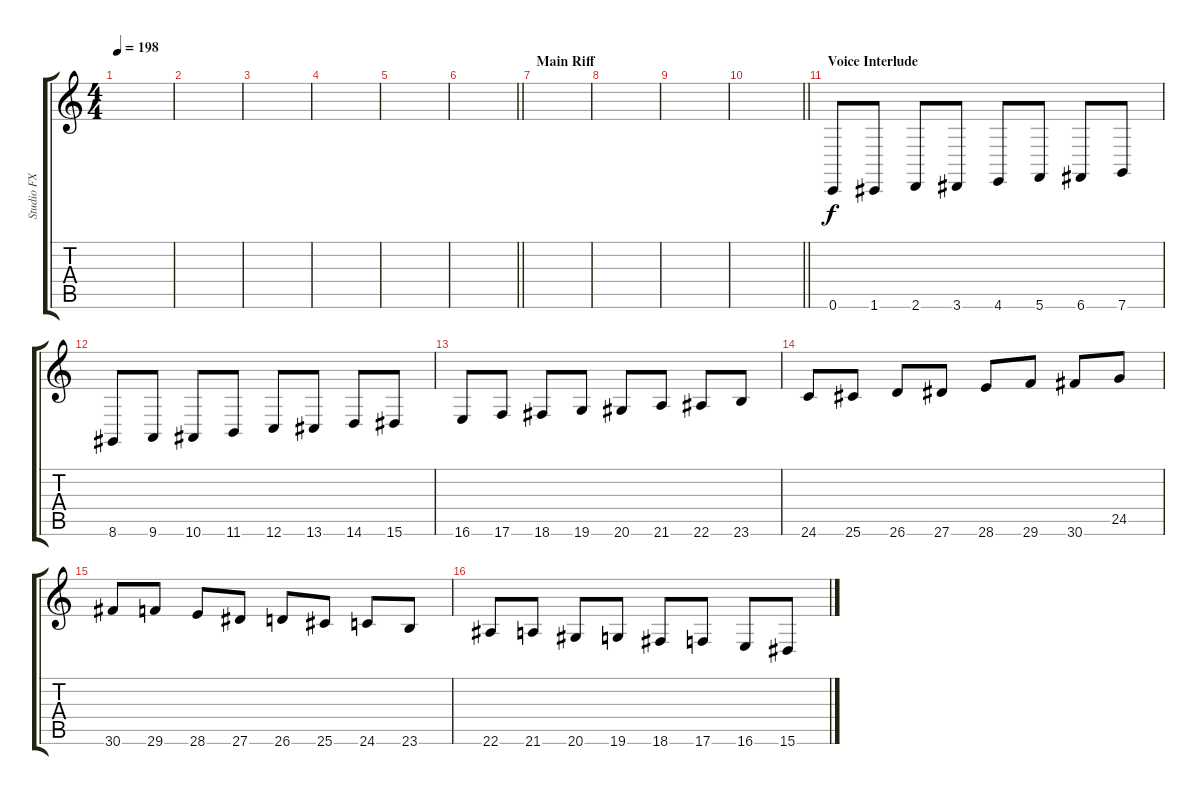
\track ("Studio FX" "Studio FX") {instrument panflute}
\staff {score tabs}
\tuning (D4 A3 F3 C3 G2 C2) {hide}
\ts (4 4)
\tempo 198
\clef g2
\ks c
|
|
|
|
|
\barLineRight lightlight
|
\section ("" "Main Riff")
|
|
|
\barLineRight lightlight
|
\section ("" "Voice Interlude")
0.6.8 1.6.8 2.6.8 3.6.8 4.6.8 5.6.8 6.6.8 7.6.8 |
8.6.8 9.6.8 10.6.8 11.6.8 12.6.8 13.6.8 14.6.8 15.6.8 |
16.6.8 17.6.8 18.6.8 19.6.8 20.6.8 21.6.8 22.6.8 23.6.8 |
24.6.8 25.6.8 26.6.8 27.6.8 28.6.8 29.6.8 30.6.8 24.5.8 |
30.6.8 29.6.8 28.6.8 27.6.8 26.6.8 25.6.8 24.6.8 23.6.8 |
22.6.8 21.6.8 20.6.8 19.6.8 18.6.8 17.6.8 16.6.8 15.6.8
